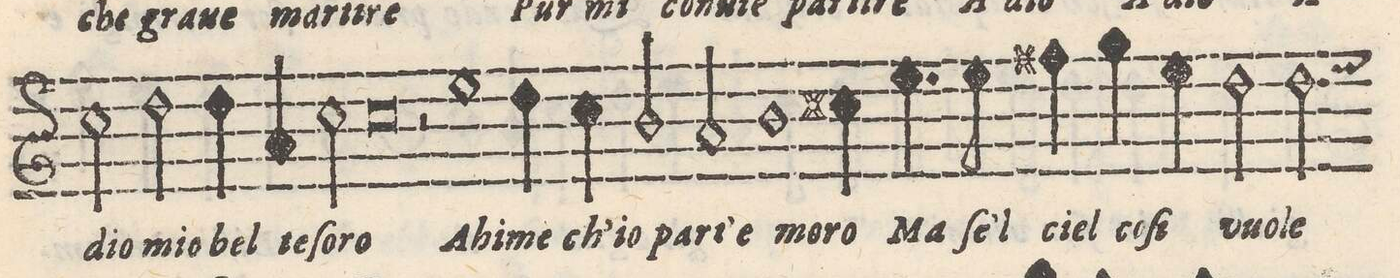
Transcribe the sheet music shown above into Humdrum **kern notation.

**kern	**text
*I"CANTO	*
*clefG2	*
*k[]	*
*met(c)	*
*M2/1	*
2cc#\	dio
2dd\	mio
=23-	=23-
4dd\	bel
4a/	te-
2ccny\	-ſo-
0cc	-ro
=24-	=24-
2r	.
1ee\	A-
=25-	=25-
.	-hi-
4dd\	-me
4cc\	ch`io
2b/	par-
2a/	-t`e
=26-	=26-
1b	mo-
4cc#X\	-ro
4.ee\	Ma
8ee\	ſe`l
4ff#X\	ciel
=27-	=27-
4gg\	co-
4ee\	-ſi
2dd\	vuo-
2dd\	-le
*-	*-
